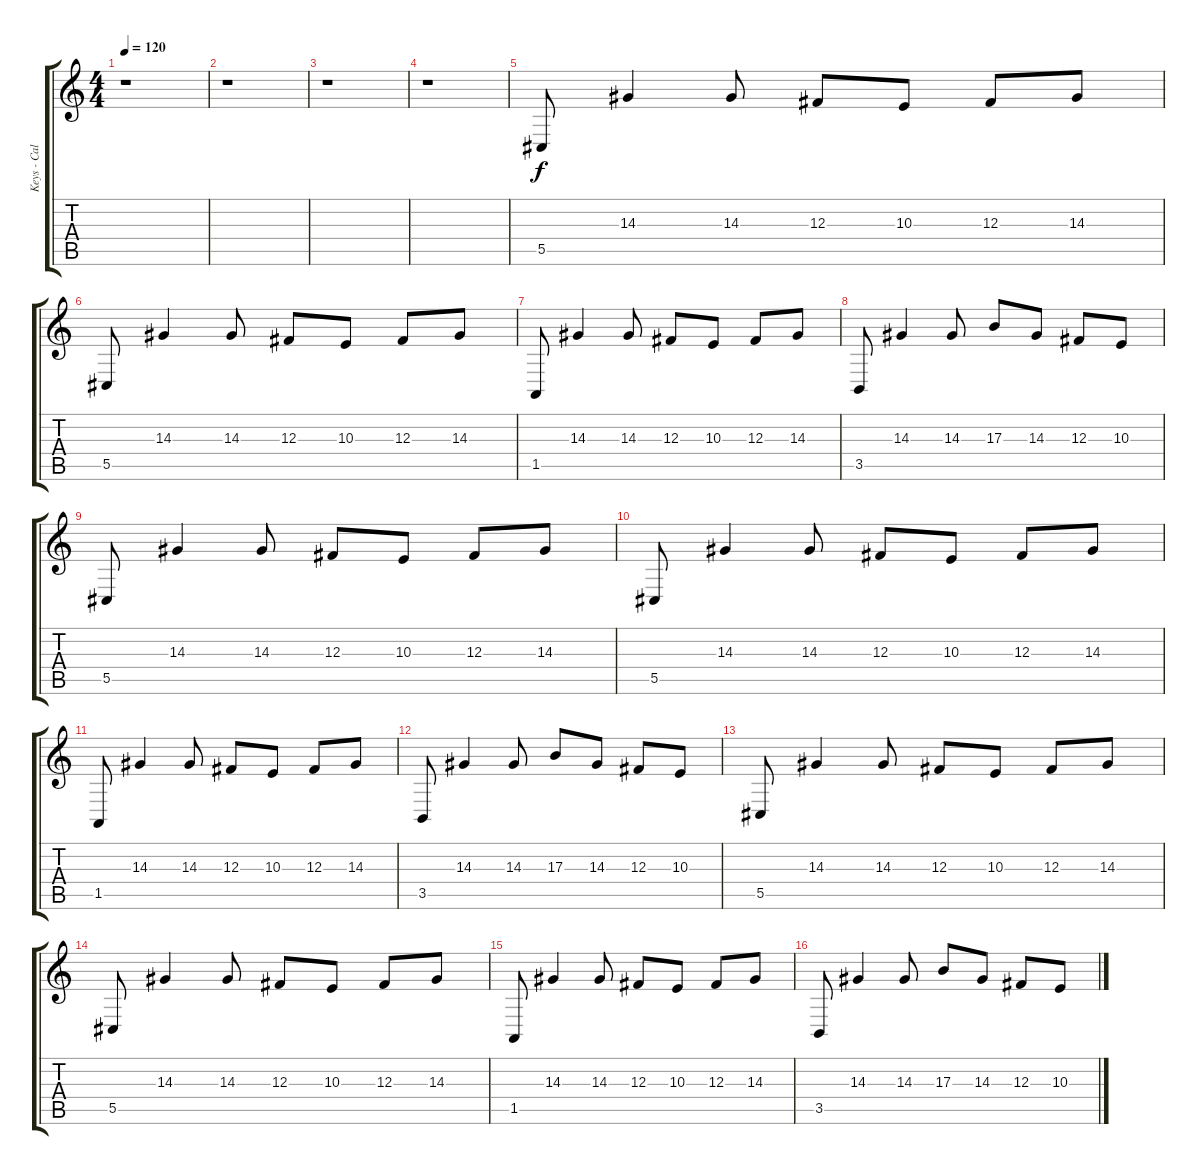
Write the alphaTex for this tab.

\track ("Keys - Caleb Shomo" "Keys - Cal") {instrument lead2sawtooth}
\staff {score tabs}
\tuning (Eb4 Bb3 Gb3 Db3 Ab2 Db2) {hide}
\ts (4 4)
\tempo 120
\clef g2
\ks c
r.1{dy f} |
r.1 |
r.1 |
r.1 |
5.5.8 14.3.4 14.3.8 12.3.8 10.3.8 12.3.8 14.3.8 |
5.5.8 14.3.4 14.3.8 12.3.8 10.3.8 12.3.8 14.3.8 |
1.5.8 14.3.4 14.3.8 12.3.8 10.3.8 12.3.8 14.3.8 |
3.5.8 14.3.4 14.3.8 17.3.8 14.3.8 12.3.8 10.3.8 |
5.5.8 14.3.4 14.3.8 12.3.8 10.3.8 12.3.8 14.3.8 |
5.5.8 14.3.4 14.3.8 12.3.8 10.3.8 12.3.8 14.3.8 |
1.5.8 14.3.4 14.3.8 12.3.8 10.3.8 12.3.8 14.3.8 |
3.5.8 14.3.4 14.3.8 17.3.8 14.3.8 12.3.8 10.3.8 |
5.5.8 14.3.4 14.3.8 12.3.8 10.3.8 12.3.8 14.3.8 |
5.5.8 14.3.4 14.3.8 12.3.8 10.3.8 12.3.8 14.3.8 |
1.5.8 14.3.4 14.3.8 12.3.8 10.3.8 12.3.8 14.3.8 |
3.5.8 14.3.4 14.3.8 17.3.8 14.3.8 12.3.8 10.3.8
